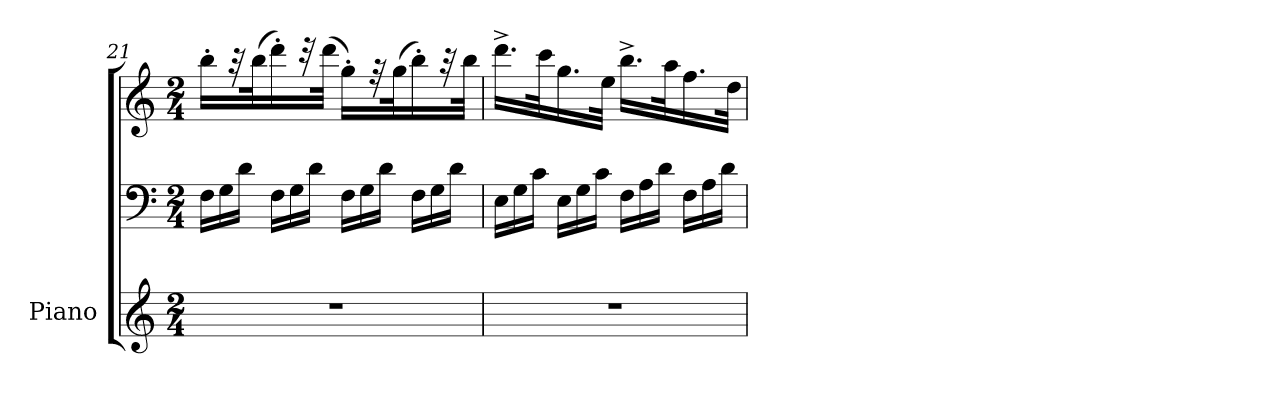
**kern	**kern	**kern
*part1	*part1	*part1
*staff3	*staff2	*staff1
*I"Piano	*	*
*I'Pno	*	*
!!LO:LB:g=z
*clefG2	*clefF4	*clefG2
*k[]	*k[]	*k[]
*M2/4	*M2/4	*M2/4
*	*Xtuplet	*
=21	=21	=21
2r	24F\LL	16bb'\LL
.	24G\	.
.	.	32r
.	24d\JJ	.
.	.	(>32bb\K
.	24F\LL	16ddd'\)
.	24G\	.
.	.	32r
.	24d\JJ	.
.	.	(>32ddd\JJk
.	24F\LL	16gg'\LL)
.	24G\	.
.	.	32r
.	24d\JJ	.
.	.	(>32gg\K
.	24F\LL	16bb'\)
.	24G\	.
.	.	32r
.	24d\JJ	.
.	.	32bb\JJk
=22	=22	=22
2r	24E\LL	16.ddd^\LL
.	24G\	.
.	24c\JJ	.
.	.	32ccc\K
.	24E\LL	16.gg\
.	24G\	.
.	24c\JJ	.
.	.	32ee\JJk
.	24F\LL	16.bb^\LL
.	24A\	.
.	24d\JJ	.
.	.	32aa\K
.	24F\LL	16.ff\
.	24A\	.
.	24d\JJ	.
.	.	32dd\JJk
=	=	=
*-	*-	*-
